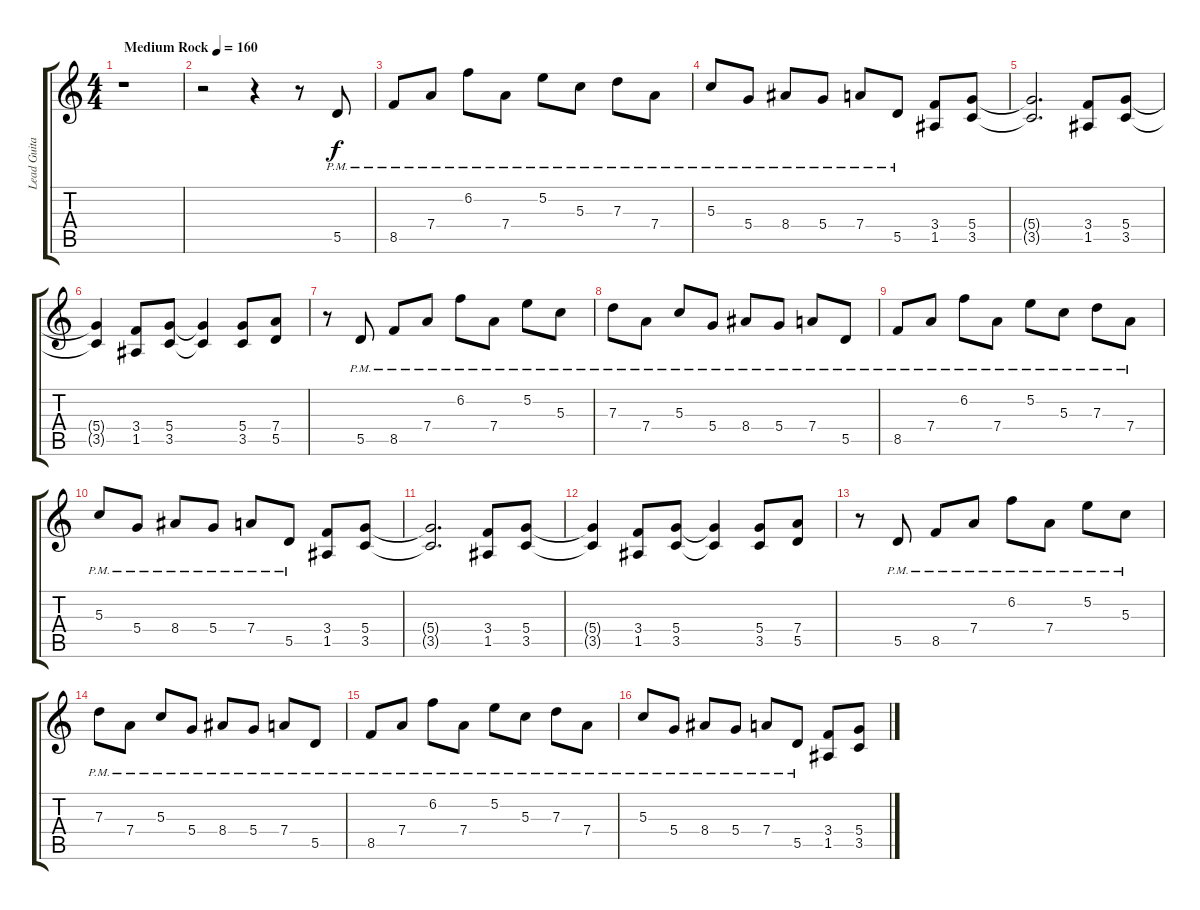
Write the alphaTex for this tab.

\track ("Lead Guitar" "Lead Guita") {instrument overdrivenguitar}
\staff {score tabs}
\tuning (E4 B3 G3 D3 A2 E2) {hide}
\ts (4 4)
\tempo (160 "Medium Rock")
\clef g2
\ks c
r.1{dy f instrument overdrivenguitar} |
r.2 r.4 r.8 5.5{pm}.8 |
8.5{pm}.8 7.4{pm}.8 6.2{pm}.8 7.4{pm}.8 5.2{pm}.8 5.3{pm}.8 7.3{pm}.8 7.4{pm}.8 |
5.3{pm}.8 5.4{pm}.8 8.4{pm}.8 5.4{pm}.8 7.4{pm}.8 5.5{pm}.8 (3.4 1.5).8 (5.4 3.5).8 |
(5.4{t} 3.5{t}).2{d} (3.4 1.5).8 (5.4 3.5).8 |
(5.4{t} 3.5{t}).4 (3.4 1.5).8 (5.4 3.5).8 (5.4{t} 3.5{t}).4 (5.4 3.5).8 (7.4 5.5).8 |
r.8 5.5{pm}.8 8.5{pm}.8 7.4{pm}.8 6.2{pm}.8 7.4{pm}.8 5.2{pm}.8 5.3{pm}.8 |
7.3{pm}.8 7.4{pm}.8 5.3{pm}.8 5.4{pm}.8 8.4{pm}.8 5.4{pm}.8 7.4{pm}.8 5.5{pm}.8 |
8.5{pm}.8 7.4{pm}.8 6.2{pm}.8 7.4{pm}.8 5.2{pm}.8 5.3{pm}.8 7.3{pm}.8 7.4{pm}.8 |
5.3{pm}.8 5.4{pm}.8 8.4{pm}.8 5.4{pm}.8 7.4{pm}.8 5.5{pm}.8 (3.4 1.5).8 (5.4 3.5).8 |
(5.4{t} 3.5{t}).2{d} (3.4 1.5).8 (5.4 3.5).8 |
(5.4{t} 3.5{t}).4 (3.4 1.5).8 (5.4 3.5).8 (5.4{t} 3.5{t}).4 (5.4 3.5).8 (7.4 5.5).8 |
r.8 5.5{pm}.8 8.5{pm}.8 7.4{pm}.8 6.2{pm}.8 7.4{pm}.8 5.2{pm}.8 5.3{pm}.8 |
7.3{pm}.8 7.4{pm}.8 5.3{pm}.8 5.4{pm}.8 8.4{pm}.8 5.4{pm}.8 7.4{pm}.8 5.5{pm}.8 |
8.5{pm}.8 7.4{pm}.8 6.2{pm}.8 7.4{pm}.8 5.2{pm}.8 5.3{pm}.8 7.3{pm}.8 7.4{pm}.8 |
5.3{pm}.8 5.4{pm}.8 8.4{pm}.8 5.4{pm}.8 7.4{pm}.8 5.5{pm}.8 (3.4 1.5).8 (5.4 3.5).8
